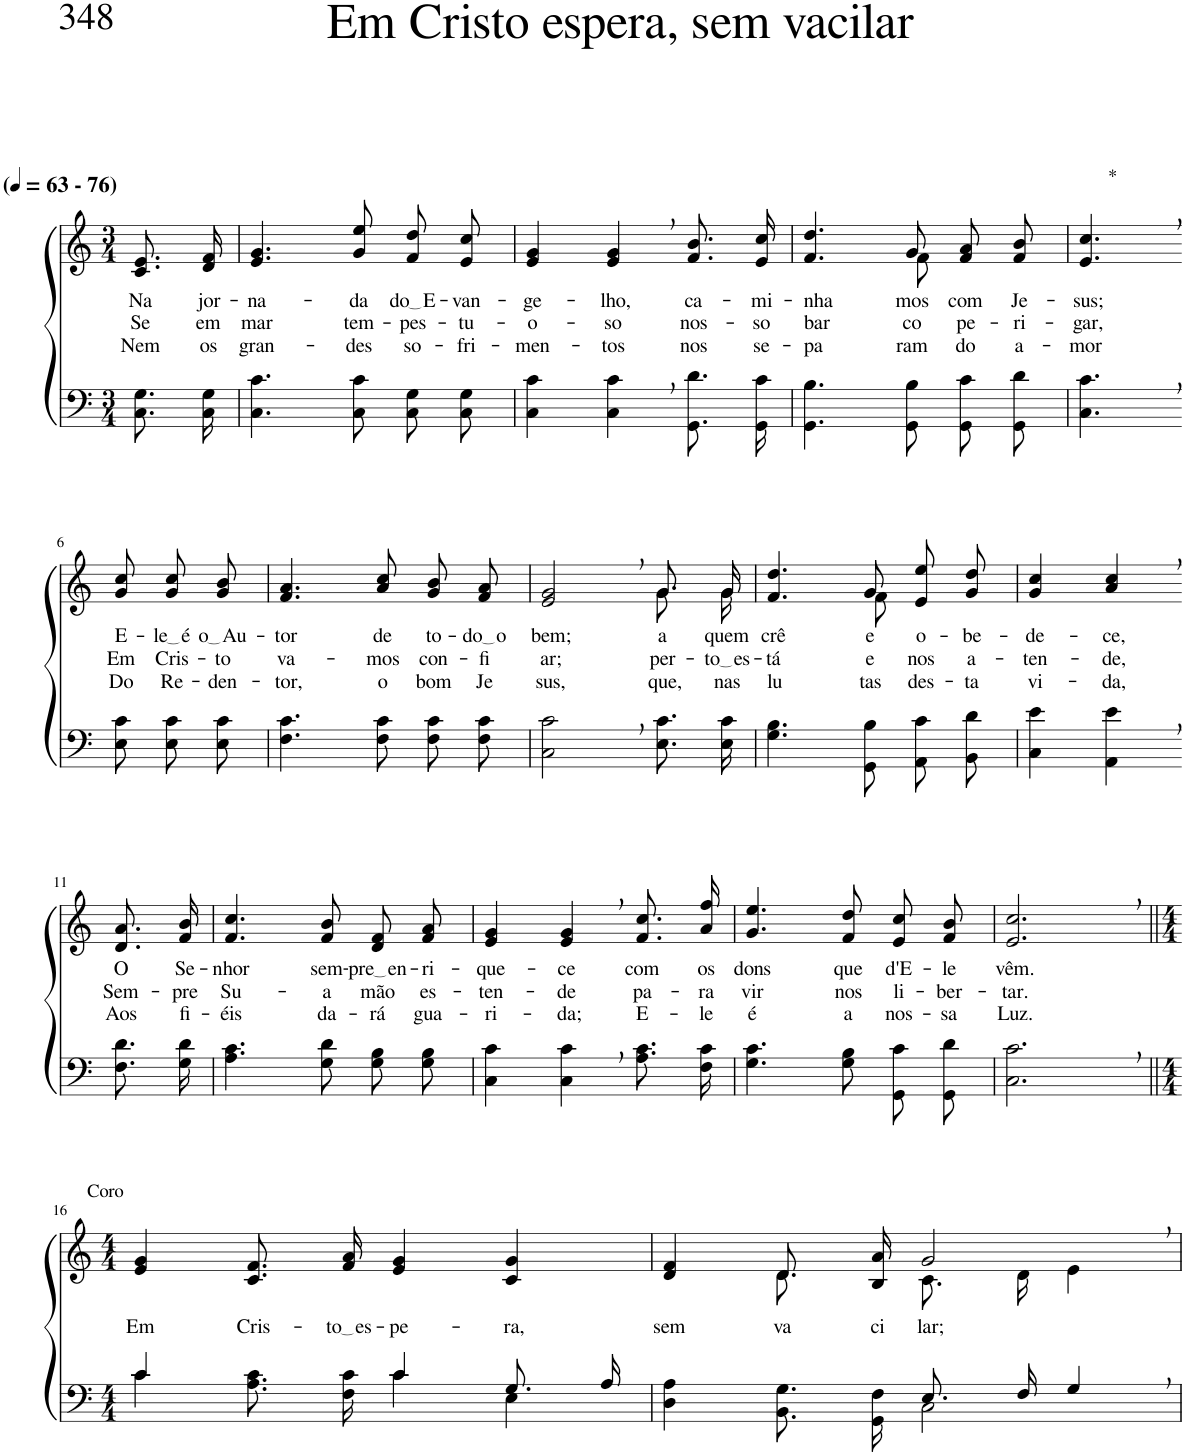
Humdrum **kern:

**kern	**kern	**text	**text	**text
*part2	*part1	*part1	*part1	*part1
*staff2	*staff1	*staff1	*staff1	*staff1
*I"Parte III e IV	*I"Parte I e II	*	*	*
*clefF4	*clefG2	*	*	*
*k[]	*k[]	*	*	*
*M3/4	*M3/4	*	*	*
*MM63	*MM63	*	*	*
=1	=1	=1	=1	=1
!	!LO:TX:a:B:t=(	!	!	!
!	!LO:TX:a:B:t=- 76)	!	!	!
!	!	!LO:LY:b	!LO:LY:b	!LO:LY:b
8.C\ 8.G\L	8.c/ 8.e/L	Na	Se	Nem
!	!	!LO:LY:b	!LO:LY:b	!LO:LY:b
16C\ 16G\Jk	16d/ 16f/Jk	jor-	em	os
=2	=2	=2	=2	=2
!	!	!LO:LY:b	!LO:LY:b	!LO:LY:b
4.C\ 4.c\	4.e/ 4.g/	-na-	mar	gran-
!	!	!LO:LY:b	!LO:LY:b	!LO:LY:b
8C\ 8c\	8g/ 8ee/	-da	tem-	-des
!	!	!LO:LY:b	!LO:LY:b	!LO:LY:b
8C\ 8G\L	8f/ 8dd/L	do E	-pes-	so-
!	!	!LO:LY:b	!LO:LY:b	!LO:LY:b
8C\ 8G\J	8e/ 8cc/J	-van-	-tu-	-fri-
=3	=3	=3	=3	=3
!	!	!LO:LY:b	!LO:LY:b	!LO:LY:b
4C\ 4c\	4e/ 4g/	-ge-	-o-	-men-
!	!	!LO:LY:b	!LO:LY:b	!LO:LY:b
4C\, 4c\,	4e/, 4g/,	-lho,	-so	-tos
!	!	!LO:LY:b	!LO:LY:b	!LO:LY:b
8.GG\ 8.d\L	8.f/ 8.b/L	ca-	nos-	nos
!	!	!LO:LY:b	!LO:LY:b	!LO:LY:b
16GG\ 16c\Jk	16e/ 16cc/Jk	-mi-	-so	se-
=4	=4	=4	=4	=4
!	!	!LO:LY:b	!LO:LY:b	!LO:LY:b
*	*^	*	*	*
4.GG\ 4.B\	4.f/ 4.dd/	4.ryy	-nha-	bar-	-pa-
!	!	!	!LO:LY:b	!LO:LY:b	!LO:LY:b
8GG\ 8B\	8g/	8f\	-mos	-co	-ram
!	!	!	!LO:LY:b	!LO:LY:b	!LO:LY:b
8GG\ 8c\L	8f/ 8a/L	4ryy	com	pe-	do
!	!	!	!LO:LY:b	!LO:LY:b	!LO:LY:b
8GG\ 8d\J	8f/ 8b/J	.	Je-	-ri-	a-
*	*v	*v	*	*	*
=5	=5	=5	=5	=5
!	!LO:TX:a:t=*	!	!	!
!	!	!LO:LY:b	!LO:LY:b	!LO:LY:b
4.C\, 4.c\,	4.e/, 4.cc/,	-sus;	-gar,	-mor
!!LO:LB:g=z
=6-	=6-	=6-	=6-	=6-
!	!	!LO:LY:b	!LO:LY:b	!LO:LY:b
8E\ 8c\	8g/ 8cc/	E-	Em	Do
!	!	!LO:LY:b	!LO:LY:b	!LO:LY:b
8E\ 8c\L	8g/ 8cc/L	le é	Cris-	Re-
!	!	!LO:LY:b	!LO:LY:b	!LO:LY:b
8E\ 8c\J	8g/ 8b/J	o Au	-to	-den-
=7	=7	=7	=7	=7
!	!	!LO:LY:b	!LO:LY:b	!LO:LY:b
4.F\ 4.c\	4.f/ 4.a/	-tor	va-	-tor,
!	!	!LO:LY:b	!LO:LY:b	!LO:LY:b
8F\ 8c\	8a/ 8cc/	de	-mos	o
!	!	!LO:LY:b	!LO:LY:b	!LO:LY:b
8F\ 8c\L	8g/ 8b/L	to-	con-	bom
!	!	!LO:LY:b	!LO:LY:b	!LO:LY:b
8F\ 8c\J	8f/ 8a/J	do o	-fi-	Je-
=8	=8	=8	=8	=8
*	*^	*	*	*
!	!	!	!LO:LY:b	!LO:LY:b	!LO:LY:b
2C\, 2c\,	2ryy	2e/ 2g/	bem;	-ar;	-sus,
!	!	!	!LO:LY:b	!LO:LY:b	!LO:LY:b
8.E\ 8.c\L	8.g\L	8.g/L	a	per-	que,
!	!	!	!LO:LY:b	!LO:LY:b	!LO:LY:b
16E\ 16c\Jk	16g\Jk	16g/Jk	quem	to es	nas
=9	=9	=9	=9	=9	=9
!	!	!	!LO:LY:b	!LO:LY:b	!LO:LY:b
4.G\ 4.B\	4.f/ 4.dd/	4.ryy	crê	-tá	lu-
!	!	!	!LO:LY:b	!LO:LY:b	!LO:LY:b
8GG\ 8B\	8g/	8f\	e	e	-tas
!	!	!	!LO:LY:b	!LO:LY:b	!LO:LY:b
8AA\ 8c\L	8e/ 8ee/L	4ryy	o-	nos	des-
!	!	!	!LO:LY:b	!LO:LY:b	!LO:LY:b
8BB\ 8d\J	8g/ 8dd/J	.	-be-	a-	-ta
*	*v	*v	*	*	*
=10	=10	=10	=10	=10
!	!	!LO:LY:b	!LO:LY:b	!LO:LY:b
4C\ 4e\	4g/ 4cc/	-de-	-ten-	vi-
!	!	!LO:LY:b	!LO:LY:b	!LO:LY:b
4AA\, 4e\,	4a/, 4cc/,	-ce,	-de,	-da,
!!LO:LB:g=z
=11-	=11-	=11-	=11-	=11-
!	!	!LO:LY:b	!LO:LY:b	!LO:LY:b
8.F\ 8.d\L	8.d/ 8.a/L	O	Sem-	Aos
!	!	!LO:LY:b	!LO:LY:b	!LO:LY:b
16G\ 16d\Jk	16f/ 16b/Jk	Se-	-pre	fi-
=12	=12	=12	=12	=12
!	!	!LO:LY:b	!LO:LY:b	!LO:LY:b
4.A\ 4.c\	4.f/ 4.cc/	-nhor	Su-	-éis
!	!	!LO:LY:b	!LO:LY:b	!LO:LY:b
8G\ 8d\	8f/ 8b/	sem-	-a	da-
!	!	!LO:LY:b	!LO:LY:b	!LO:LY:b
8G\ 8B\L	8d/ 8f/L	pre en	mão	-rá
!	!	!LO:LY:b	!LO:LY:b	!LO:LY:b
8G\ 8B\J	8f/ 8a/J	-ri-	es-	gua-
=13	=13	=13	=13	=13
!	!	!LO:LY:b	!LO:LY:b	!LO:LY:b
4C\ 4c\	4e/ 4g/	-que-	-ten-	-ri-
!	!	!LO:LY:b	!LO:LY:b	!LO:LY:b
4C\, 4c\,	4e/, 4g/,	-ce	-de	-da;
!	!	!LO:LY:b	!LO:LY:b	!LO:LY:b
8.A\ 8.c\L	8.f\ 8.cc\L	com	pa-	E-
!	!	!LO:LY:b	!LO:LY:b	!LO:LY:b
16F\ 16c\Jk	16a\ 16ff\Jk	os	-ra	-le
=14	=14	=14	=14	=14
!	!	!LO:LY:b	!LO:LY:b	!LO:LY:b
4.G\ 4.c\	4.g/ 4.ee/	dons	vir	é
!	!	!LO:LY:b	!LO:LY:b	!LO:LY:b
8G\ 8B\	8f/ 8dd/	que	nos	a
!	!	!LO:LY:b	!LO:LY:b	!LO:LY:b
8GG\ 8c\L	8e/ 8cc/L	d'E-	li-	nos-
!	!	!LO:LY:b	!LO:LY:b	!LO:LY:b
8GG\ 8d\J	8f/ 8b/J	-le	-ber-	-sa
=15	=15	=15	=15	=15
!	!	!LO:LY:b	!LO:LY:b	!LO:LY:b
2.C\, 2.c\,	2.e/, 2.cc/,	vêm.	-tar.	Luz.
!!LO:LB:g=z
=16||	=16||	=16||	=16||	=16||
*M4/4	*M4/4	*	*	*
*^	*	*	*	*
!	!	!LO:TX:a:t=Coro	!	!	!
!	!	!	!LO:LY:b	!	!
4c/	4c\	4e/ 4g/	Em	.	.
!	!	!	!LO:LY:b	!	!
4ryy	8.A\ 8.c\L	8.c/ 8.f/L	Cris-	.	.
!	!	!	!LO:LY:b	!	!
.	16F\ 16c\Jk	16f/ 16a/Jk	to es	.	.
!	!	!	!LO:LY:b	!	!
4c/	4c\	4e/ 4g/	-pe-	.	.
!	!	!	!LO:LY:b	!	!
8.G/L	4E\	4c/ 4g/	-ra,	.	.
16A/Jk	.	.	.	.	.
=17	=17	=17	=17	=17	=17
!	!	!	!LO:LY:b	!	!
*	*	*^	*	*	*
2ryy	4D\ 4A\	4d/ 4f/	4ryy	sem	.	.
!	!	!	!	!LO:LY:b	!	!
.	8.BB\ 8.G\L	8.d/L	8.d\	va-	.	.
!	!	!	!	!LO:LY:b	!	!
.	16GG\ 16F\Jk	16B/ 16a/Jk	16ryy	-ci-	.	.
!	!	!	!	!LO:LY:b	!	!
8.E/L	2C\	2g,/	8.c\L	-lar;	.	.
16F/Jk	.	.	16d\Jk	.	.	.
4G,/	.	.	4e\	.	.	.
*v	*v	*	*	*	*	*
*	*v	*v	*	*	*
=	=	=	=	=
*-	*-	*-	*-	*-
